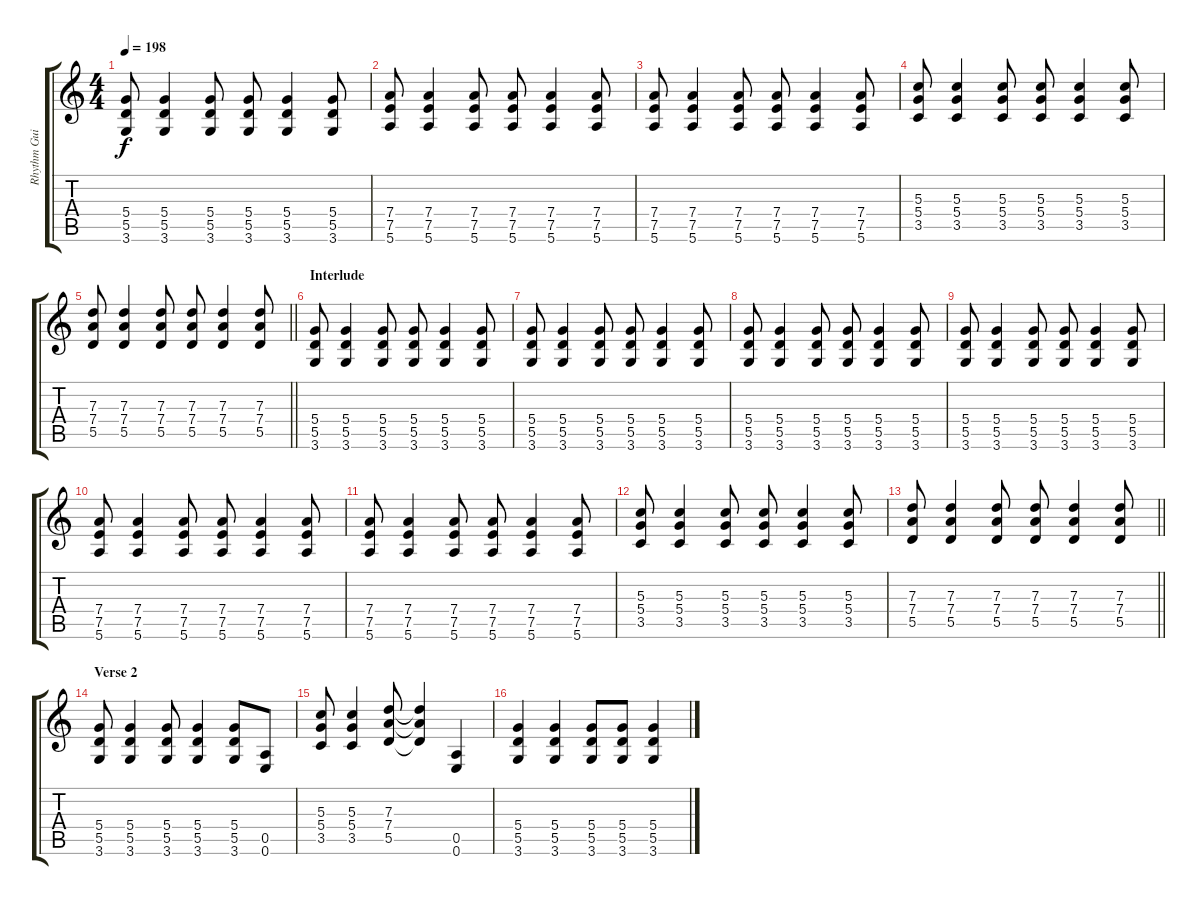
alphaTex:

\track ("Rhythm Guitar" "Rhythm Gui") {instrument distortionguitar}
\staff {score tabs}
\tuning (E4 B3 G3 D3 A2 E2) {hide}
\ts (4 4)
\tempo 198
\clef g2
\ks c
(5.4 5.5 3.6).8{dy f} (5.4 5.5 3.6).4 (5.4 5.5 3.6).8 (5.4 5.5 3.6).8 (5.4 5.5 3.6).4 (5.4 5.5 3.6).8 |
(7.4 7.5 5.6).8 (7.4 7.5 5.6).4 (7.4 7.5 5.6).8 (7.4 7.5 5.6).8 (7.4 7.5 5.6).4 (7.4 7.5 5.6).8 |
(7.4 7.5 5.6).8 (7.4 7.5 5.6).4 (7.4 7.5 5.6).8 (7.4 7.5 5.6).8 (7.4 7.5 5.6).4 (7.4 7.5 5.6).8 |
(5.3 5.4 3.5).8 (5.3 5.4 3.5).4 (5.3 5.4 3.5).8 (5.3 5.4 3.5).8 (5.3 5.4 3.5).4 (5.3 5.4 3.5).8 |
\barLineRight lightlight
(7.3 7.4 5.5).8 (7.3 7.4 5.5).4 (7.3 7.4 5.5).8 (7.3 7.4 5.5).8 (7.3 7.4 5.5).4 (7.3 7.4 5.5).8 |
\section ("" "Interlude")
(5.4 5.5 3.6).8 (5.4 5.5 3.6).4 (5.4 5.5 3.6).8 (5.4 5.5 3.6).8 (5.4 5.5 3.6).4 (5.4 5.5 3.6).8 |
(5.4 5.5 3.6).8 (5.4 5.5 3.6).4 (5.4 5.5 3.6).8 (5.4 5.5 3.6).8 (5.4 5.5 3.6).4 (5.4 5.5 3.6).8 |
(5.4 5.5 3.6).8 (5.4 5.5 3.6).4 (5.4 5.5 3.6).8 (5.4 5.5 3.6).8 (5.4 5.5 3.6).4 (5.4 5.5 3.6).8 |
(5.4 5.5 3.6).8 (5.4 5.5 3.6).4 (5.4 5.5 3.6).8 (5.4 5.5 3.6).8 (5.4 5.5 3.6).4 (5.4 5.5 3.6).8 |
(7.4 7.5 5.6).8 (7.4 7.5 5.6).4 (7.4 7.5 5.6).8 (7.4 7.5 5.6).8 (7.4 7.5 5.6).4 (7.4 7.5 5.6).8 |
(7.4 7.5 5.6).8 (7.4 7.5 5.6).4 (7.4 7.5 5.6).8 (7.4 7.5 5.6).8 (7.4 7.5 5.6).4 (7.4 7.5 5.6).8 |
(5.3 5.4 3.5).8 (5.3 5.4 3.5).4 (5.3 5.4 3.5).8 (5.3 5.4 3.5).8 (5.3 5.4 3.5).4 (5.3 5.4 3.5).8 |
\barLineRight lightlight
(7.3 7.4 5.5).8 (7.3 7.4 5.5).4 (7.3 7.4 5.5).8 (7.3 7.4 5.5).8 (7.3 7.4 5.5).4 (7.3 7.4 5.5).8 |
\section ("" "Verse 2")
(5.4 5.5 3.6).8 (5.4 5.5 3.6).4 (5.4 5.5 3.6).8 (5.4 5.5 3.6).4 (5.4 5.5 3.6).8 (0.5 0.6).8 |
(5.3 5.4 3.5).8 (5.3 5.4 3.5).4 (7.3 7.4 5.5).8 (7.3{t} 7.4{t} 5.5{t}).4 (0.5 0.6).4 |
(5.4 5.5 3.6).4 (5.4 5.5 3.6).4 (5.4 5.5 3.6).8 (5.4 5.5 3.6).8 (5.4 5.5 3.6).4
